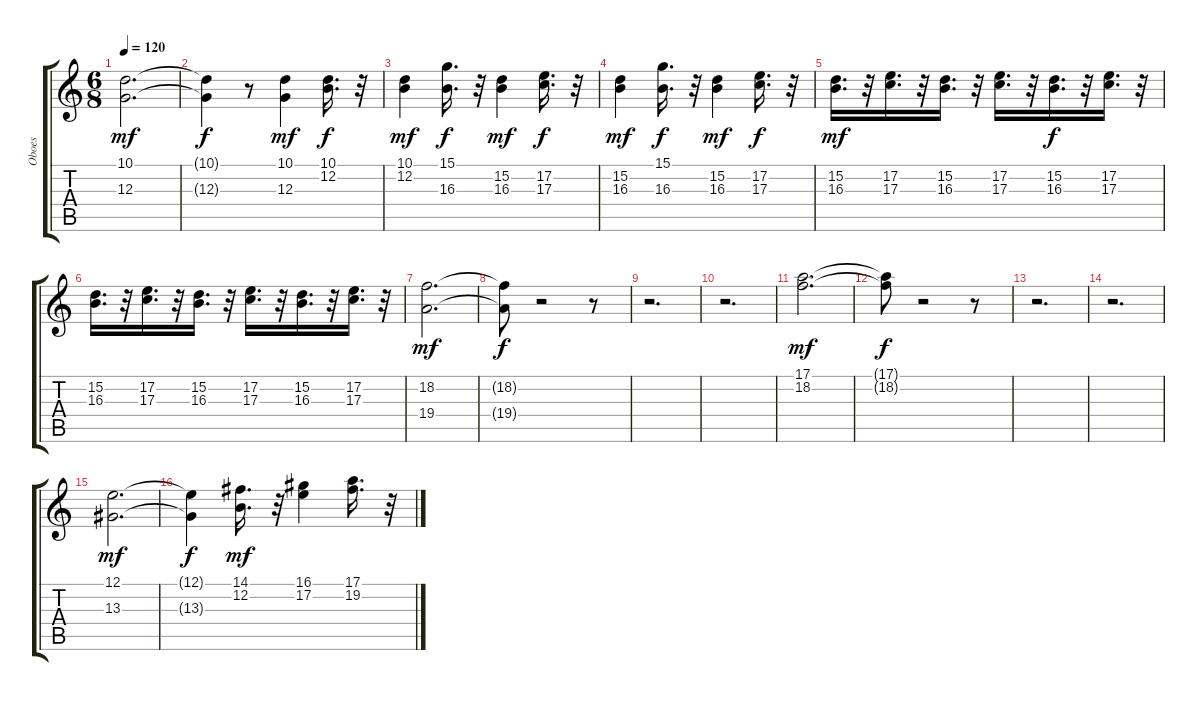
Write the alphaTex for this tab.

\track ("Oboes" "Oboes") {instrument oboe}
\staff {score tabs}
\tuning (E4 B3 G3 D3 A2 E2) {hide}
\ts (6 8)
\tempo 120
\clef g2
\ks c
(10.1 12.3).2{d dy mf} |
(10.1{t} 12.3{t}).4{dy f} r.8 (10.1 12.3).4{dy mf} (10.1 12.2).16{d dy f} r.32 |
(10.1 12.2).4{dy mf} (15.1 16.3).16{d dy f} r.32 (15.2 16.3).4{dy mf} (17.2 17.3).16{d dy f} r.32 |
(15.2 16.3).4{dy mf} (15.1 16.3).16{d dy f} r.32 (15.2 16.3).4{dy mf} (17.2 17.3).16{d dy f} r.32 |
(15.2 16.3).16{d dy mf} r.32 (17.2 17.3).16{d} r.32 (15.2 16.3).16{d} r.32 (17.2 17.3).16{d} r.32 (15.2 16.3).16{d dy f} r.32 (17.2 17.3).16{d} r.32 |
(15.2 16.3).16{d} r.32 (17.2 17.3).16{d} r.32 (15.2 16.3).16{d} r.32 (17.2 17.3).16{d} r.32 (15.2 16.3).16{d} r.32 (17.2 17.3).16{d} r.32 |
(18.2 19.4).2{d dy mf} |
(18.2{t} 19.4{t}).8{dy f} r.2 r.8 |
r.2{d} |
r.2{d} |
(17.1 18.2).2{d dy mf} |
(17.1{t} 18.2{t}).8{dy f} r.2 r.8 |
r.2{d} |
r.2{d} |
(12.1 13.3).2{d dy mf} |
(12.1{t} 13.3{t}).4{dy f} (14.1 12.2).16{d dy mf} r.32 (16.1 17.2).4 (17.1 19.2).16{d} r.32
